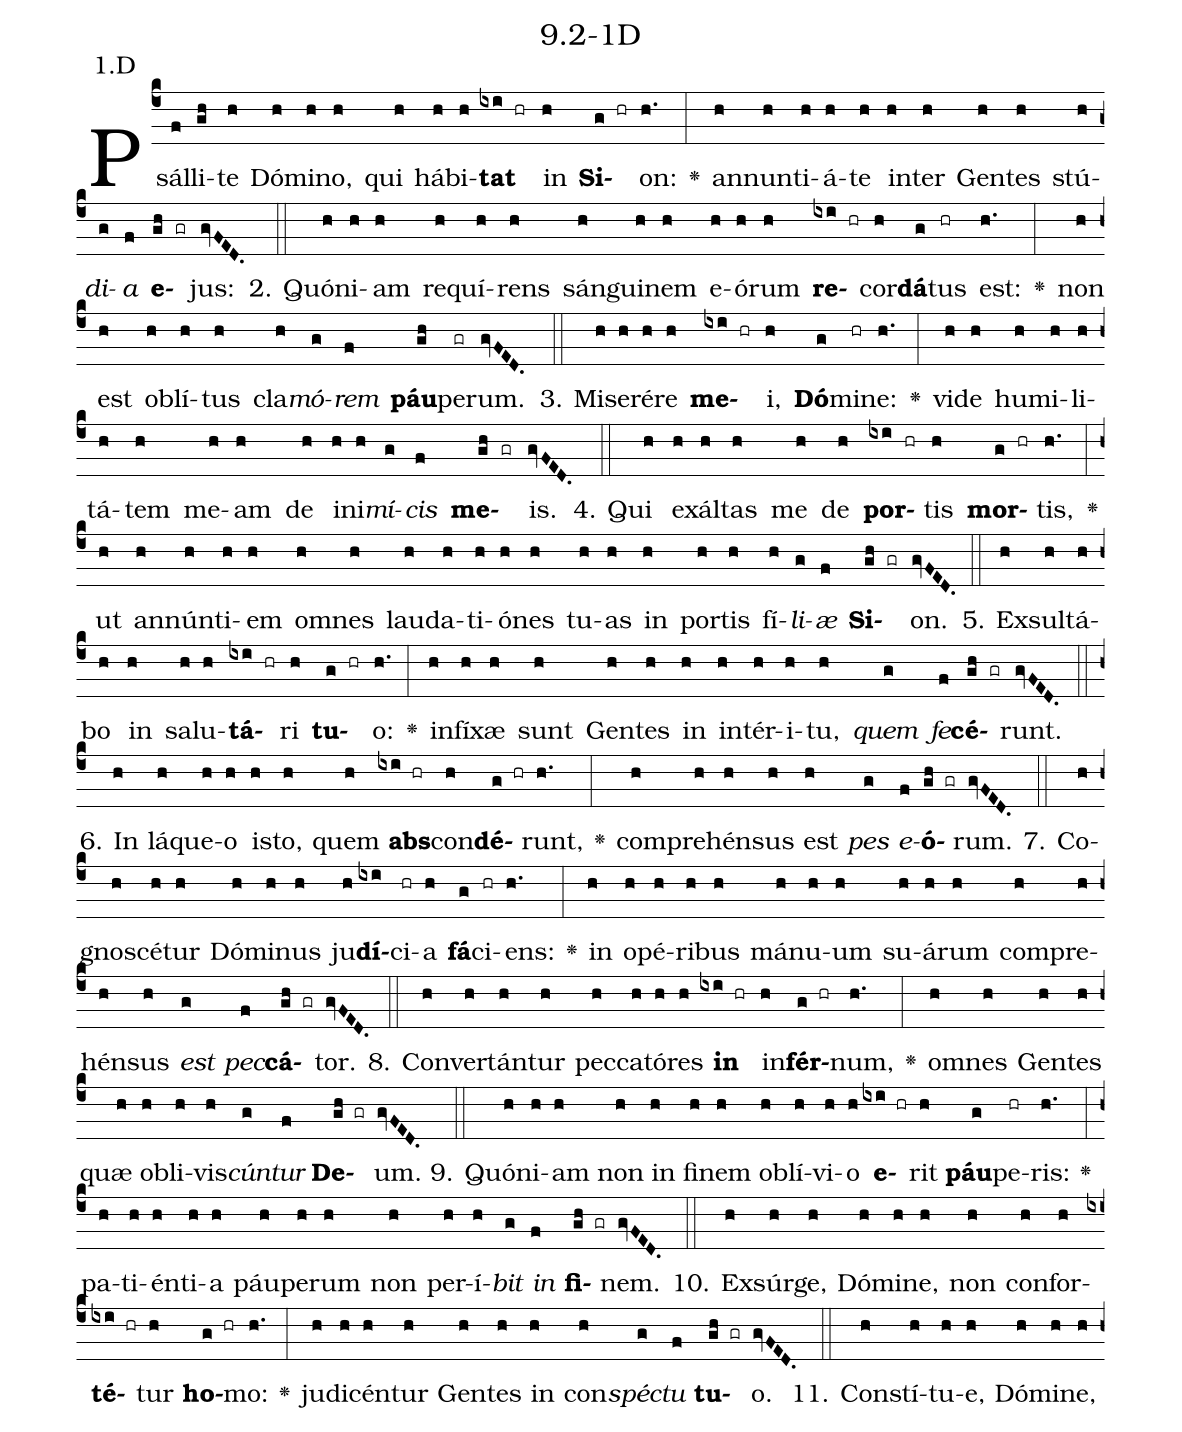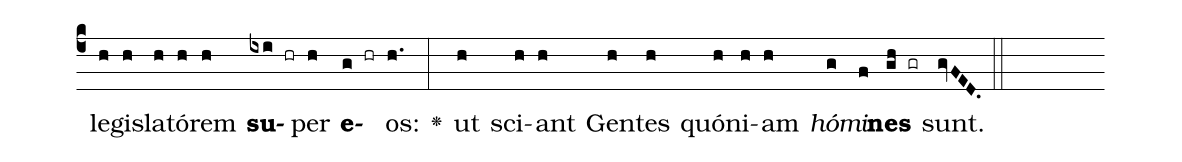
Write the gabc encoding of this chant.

name: 9.2-1D;
annotation: 1.D;
%%
(c4)Psál(f)li(gh)te(h) Dó(h)mi(h)no,(h) qui(h) há(h)bi(h)<b>tat</b>(ixi hr) in(h) <b>Si</b>(g hr)on:(h.) <v>\greheightstar</v>(:) an(h)nun(h)ti(h)á(h)te(h) in(h)ter(h) Gen(h)tes(h) stú(h)<i>di</i>(g)<i>a</i>(f) <b>e</b>(gh gr)jus:(gvFED.) (::)
2. Quón(h)i(h)am(h) re(h)quí(h)rens(h) sán(h)gui(h)nem(h) e(h)ó(h)rum(h) <b>re</b>(ixi hr)cor(h)<b>dá</b>(g)tus(hr) est:(h.) <v>\greheightstar</v>(:) non(h) est(h) ob(h)lí(h)tus(h) cla(h)<i>mó</i>(g)<i>rem</i>(f) <b>páu</b>(gh)pe(gr)rum.(gvFED.) (::)
3. Mi(h)se(h)ré(h)re(h) <b>me</b>(ixi hr)i,(h) <b>Dó</b>(g)mi(hr)ne:(h.) <v>\greheightstar</v>(:) vi(h)de(h) hu(h)mi(h)li(h)tá(h)tem(h) me(h)am(h) de(h) in(h)i(h)<i>mí</i>(g)<i>cis</i>(f) <b>me</b>(gh gr)is.(gvFED.) (::)
4. Qui(h) ex(h)ál(h)tas(h) me(h) de(h) <b>por</b>(ixi hr)tis(h) <b>mor</b>(g hr)tis,(h.) <v>\greheightstar</v>(:) ut(h) an(h)nún(h)ti(h)em(h) om(h)nes(h) lau(h)da(h)ti(h)ó(h)nes(h) tu(h)as(h) in(h) por(h)tis(h) fí(h)<i>li</i>(g)<i>æ</i>(f) <b>Si</b>(gh gr)on.(gvFED.) (::)
5. Ex(h)sul(h)tá(h)bo(h) in(h) sa(h)lu(h)<b>tá</b>(ixi hr)ri(h) <b>tu</b>(g hr)o:(h.) <v>\greheightstar</v>(:) in(h)fí(h)xæ(h) sunt(h) Gen(h)tes(h) in(h) in(h)tér(h)i(h)tu,(h) <i>quem</i>(g) <i>fe</i>(f)<b>cé</b>(gh gr)runt.(gvFED.) (::)
6. In(h) lá(h)que(h)o(h) is(h)to,(h) quem(h) <b>abs</b>(ixi hr)con(h)<b>dé</b>(g hr)runt,(h.) <v>\greheightstar</v>(:) com(h)pre(h)hén(h)sus(h) est(h) <i>pes</i>(g) <i>e</i>(f)<b>ó</b>(gh gr)rum.(gvFED.) (::)
7. Co(h)gno(h)scé(h)tur(h) Dó(h)mi(h)nus(h) ju(h)<b>dí</b>(ixi)ci(hr)a(h) <b>fá</b>(g)ci(hr)ens:(h.) <v>\greheightstar</v>(:) in(h) o(h)pé(h)ri(h)bus(h) má(h)nu(h)um(h) su(h)á(h)rum(h) com(h)pre(h)hén(h)sus(h) <i>est</i>(g) <i>pec</i>(f)<b>cá</b>(gh gr)tor.(gvFED.) (::)
8. Con(h)ver(h)tán(h)tur(h) pec(h)ca(h)tó(h)res(h) <b>in</b>(ixi hr) in(h)<b>fér</b>(g hr)num,(h.) <v>\greheightstar</v>(:) om(h)nes(h) Gen(h)tes(h) quæ(h) ob(h)li(h)vis(h)<i>cún</i>(g)<i>tur</i>(f) <b>De</b>(gh gr)um.(gvFED.) (::)
9. Quón(h)i(h)am(h) non(h) in(h) fi(h)nem(h) ob(h)lí(h)vi(h)o(h) <b>e</b>(ixi hr)rit(h) <b>páu</b>(g)pe(hr)ris:(h.) <v>\greheightstar</v>(:) pa(h)ti(h)én(h)ti(h)a(h) páu(h)pe(h)rum(h) non(h) per(h)í(h)<i>bit</i>(g) <i>in</i>(f) <b>fi</b>(gh gr)nem.(gvFED.) (::)
10. Ex(h)súr(h)ge,(h) Dó(h)mi(h)ne,(h) non(h) con(h)for(h)<b>té</b>(ixi hr)tur(h) <b>ho</b>(g hr)mo:(h.) <v>\greheightstar</v>(:) ju(h)di(h)cén(h)tur(h) Gen(h)tes(h) in(h) con(h)<i>spéc</i>(g)<i>tu</i>(f) <b>tu</b>(gh gr)o.(gvFED.) (::)
11. Con(h)stí(h)tu(h)e,(h) Dó(h)mi(h)ne,(h) le(h)gis(h)la(h)tó(h)rem(h) <b>su</b>(ixi hr)per(h) <b>e</b>(g hr)os:(h.) <v>\greheightstar</v>(:) ut(h) sci(h)ant(h) Gen(h)tes(h) quón(h)i(h)am(h) <i>hó</i>(g)<i>mi</i>(f)<b>nes</b>(gh gr) sunt.(gvFED.) (::)
